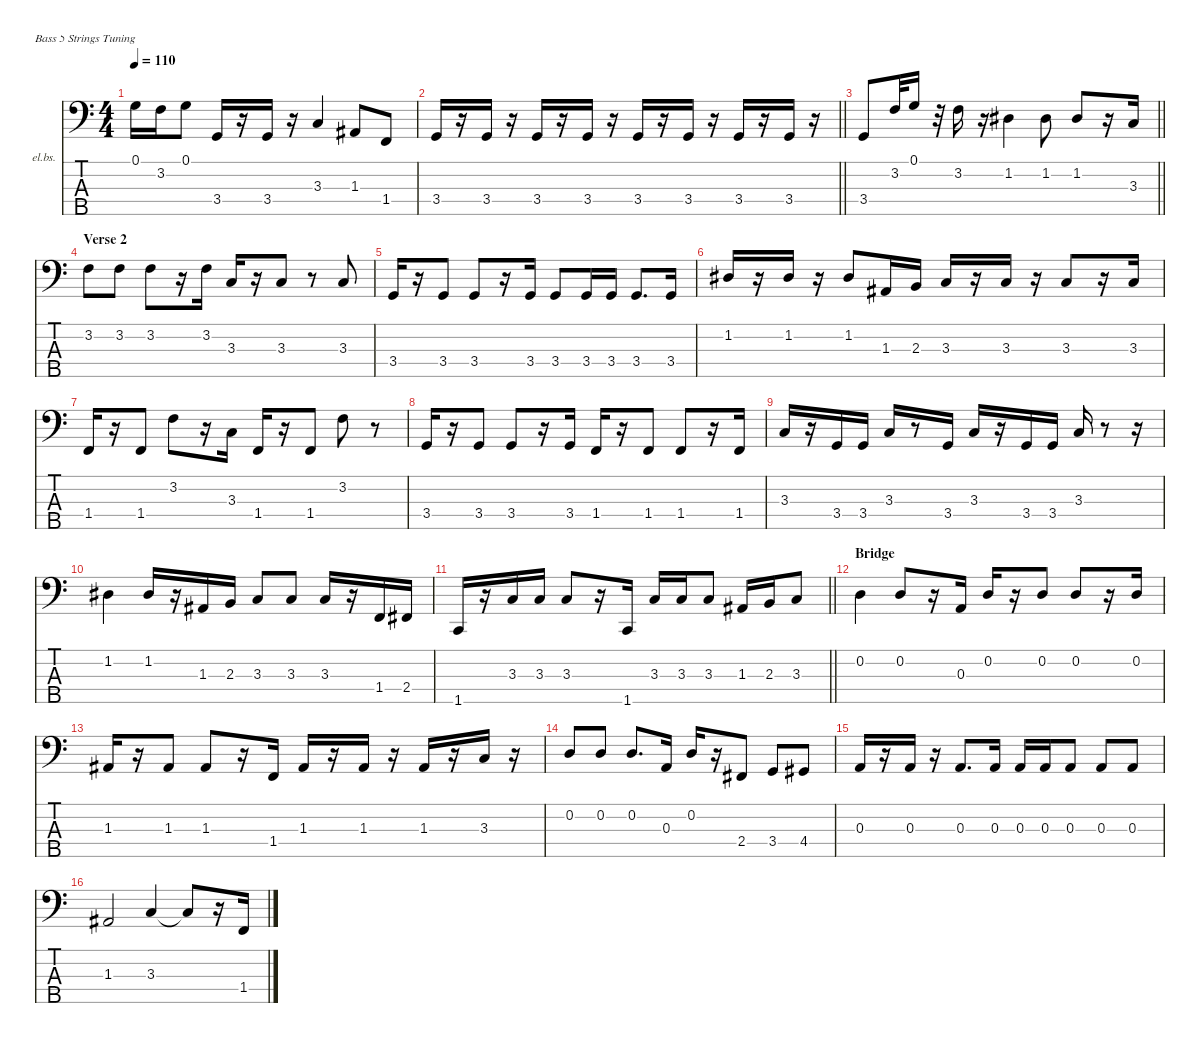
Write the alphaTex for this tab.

\defaultSystemsLayout 4
\hideDynamics
\bracketExtendMode nobrackets
\firstSystemTrackNameOrientation horizontal
\otherSystemsTrackNameOrientation horizontal
\track ("Bass" "el.bs.") {instrument electricbassfinger}
\staff {score tabs}
\tuning (G2 D2 A1 E1 B0)
\ts (4 4)
\tempo 110
\clef f4
\ks c
0.1.16{dy f beam Down} 3.2.16{beam Down} 0.1.8{beam Down} 3.4.16{beam Up} r.16{beam Up} 3.4.16{beam Up} r.16{beam Up} 3.3.4{beam Up} 1.3{acc #}.8{beam Up} 1.4.8{beam Up} |
\barLineRight lightlight
3.4.16{beam Up} r.16{beam Up} 3.4.16{beam Up} r.16{beam Up} 3.4.16{beam Up} r.16{beam Up} 3.4.16{beam Up} r.16{beam Up} 3.4.16{beam Up} r.16{beam Up} 3.4.16{beam Up} r.16{beam Up} 3.4.16{beam Up} r.16{beam Up} 3.4.16{beam Up} r.16{beam Up} |
\barLineRight lightlight
3.4.8{beam Up} 3.2.32{beam Up} 0.1.16{beam Up} r.32{beam Up} 3.2.16{beam Down} r.16{beam Down} 1.2{acc #}.4{beam Down} 1.2{acc #}.8{beam Down} 1.2{acc #}.8{beam Up} r.16{beam Up} 3.3.16{beam Up} |
\section ("" "Verse 2")
3.2.8{beam Down} 3.2.8{beam Down} 3.2.8{beam Down} r.16{beam Down} 3.2.16{beam Down} 3.3.16{beam Up} r.16{beam Up} 3.3.8{beam Up} r.8{beam Up} 3.3.8{beam Up} |
3.4.16{beam Up} r.16{beam Up} 3.4.8{beam Up} 3.4.8{beam Up} r.16{beam Up} 3.4.16{beam Up} 3.4.8{beam Up} 3.4.16{beam Up} 3.4.16{beam Up} 3.4.8{d beam Up} 3.4.16{beam Up} |
1.2{acc #}.16{beam Up} r.16{beam Up} 1.2{acc #}.16{beam Up} r.16{beam Up} 1.2{acc #}.8{beam Up} 1.3{acc #}.16{beam Up} 2.3.16{beam Up} 3.3.16{beam Up} r.16{beam Up} 3.3.16{beam Up} r.16{beam Up} 3.3.8{beam Up} r.16{beam Up} 3.3.16{beam Up} |
1.4.16{beam Up} r.16{beam Up} 1.4.8{beam Up} 3.2.8{beam Down} r.16{beam Down} 3.3.16{beam Down} 1.4.16{beam Up} r.16{beam Up} 1.4.8{beam Up} 3.2.8{beam Down} r.8{beam Down} |
3.4.16{beam Up} r.16{beam Up} 3.4.8{beam Up} 3.4.8{beam Up} r.16{beam Up} 3.4.16{beam Up} 1.4.16{beam Up} r.16{beam Up} 1.4.8{beam Up} 1.4.8{beam Up} r.16{beam Up} 1.4.16{beam Up} |
3.3.16{beam Up} r.16{beam Up} 3.4.16{beam Up} 3.4.16{beam Up} 3.3.16{beam Up} r.8{beam Up} 3.4.16{beam Up} 3.3.16{beam Up} r.16{beam Up} 3.4.16{beam Up} 3.4.16{beam Up} 3.3.16{beam Up} r.8{beam Up} r.16{beam Up} |
1.2{acc #}.4{beam Down} 1.2{acc #}.16{beam Up} r.16{beam Up} 1.3{acc #}.16{beam Up} 2.3.16{beam Up} 3.3.8{beam Up} 3.3.8{beam Up} 3.3.16{beam Up} r.16{beam Up} 1.4.16{beam Up} 2.4{acc #}.16{beam Up} |
\barLineRight lightlight
1.5.16{beam Up} r.16{beam Up} 3.3.16{beam Up} 3.3.16{beam Up} 3.3.8{beam Up} r.16{beam Up} 1.5.16{beam Up} 3.3.16{beam Up} 3.3.16{beam Up} 3.3.8{beam Up} 1.3{acc #}.16{beam Up} 2.3.16{beam Up} 3.3.8{beam Up} |
\section ("" "Bridge")
0.2.4{beam Down} 0.2.8{beam Up} r.16{beam Up} 0.3.16{beam Up} 0.2.16{beam Up} r.16{beam Up} 0.2.8{beam Up} 0.2.8{beam Up} r.16{beam Up} 0.2.16{beam Up} |
1.3{acc #}.16{beam Up} r.16{beam Up} 1.3{acc #}.8{beam Up} 1.3{acc #}.8{beam Up} r.16{beam Up} 1.4.16{beam Up} 1.3{acc #}.16{beam Up} r.16{beam Up} 1.3{acc #}.16{beam Up} r.16{beam Up} 1.3{acc #}.16{beam Up} r.16{beam Up} 3.3.16{beam Up} r.16{beam Up} |
0.2.8{beam Up} 0.2.8{beam Up} 0.2.8{d beam Up} 0.3.16{beam Up} 0.2.16{beam Up} r.16{beam Up} 2.4{acc #}.8{beam Up} 3.4.8{beam Up} 4.4{acc #}.8{beam Up} |
0.3.16{beam Up} r.16{beam Up} 0.3.16{beam Up} r.16{beam Up} 0.3.8{d beam Up} 0.3.16{beam Up} 0.3.16{beam Up} 0.3.16{beam Up} 0.3.8{beam Up} 0.3.8{beam Up} 0.3.8{beam Up} |
1.3{acc #}.2{beam Up} 3.3.4{beam Up} 3.3{t}.8{beam Up} r.16{beam Up} 1.4.16{beam Up}
